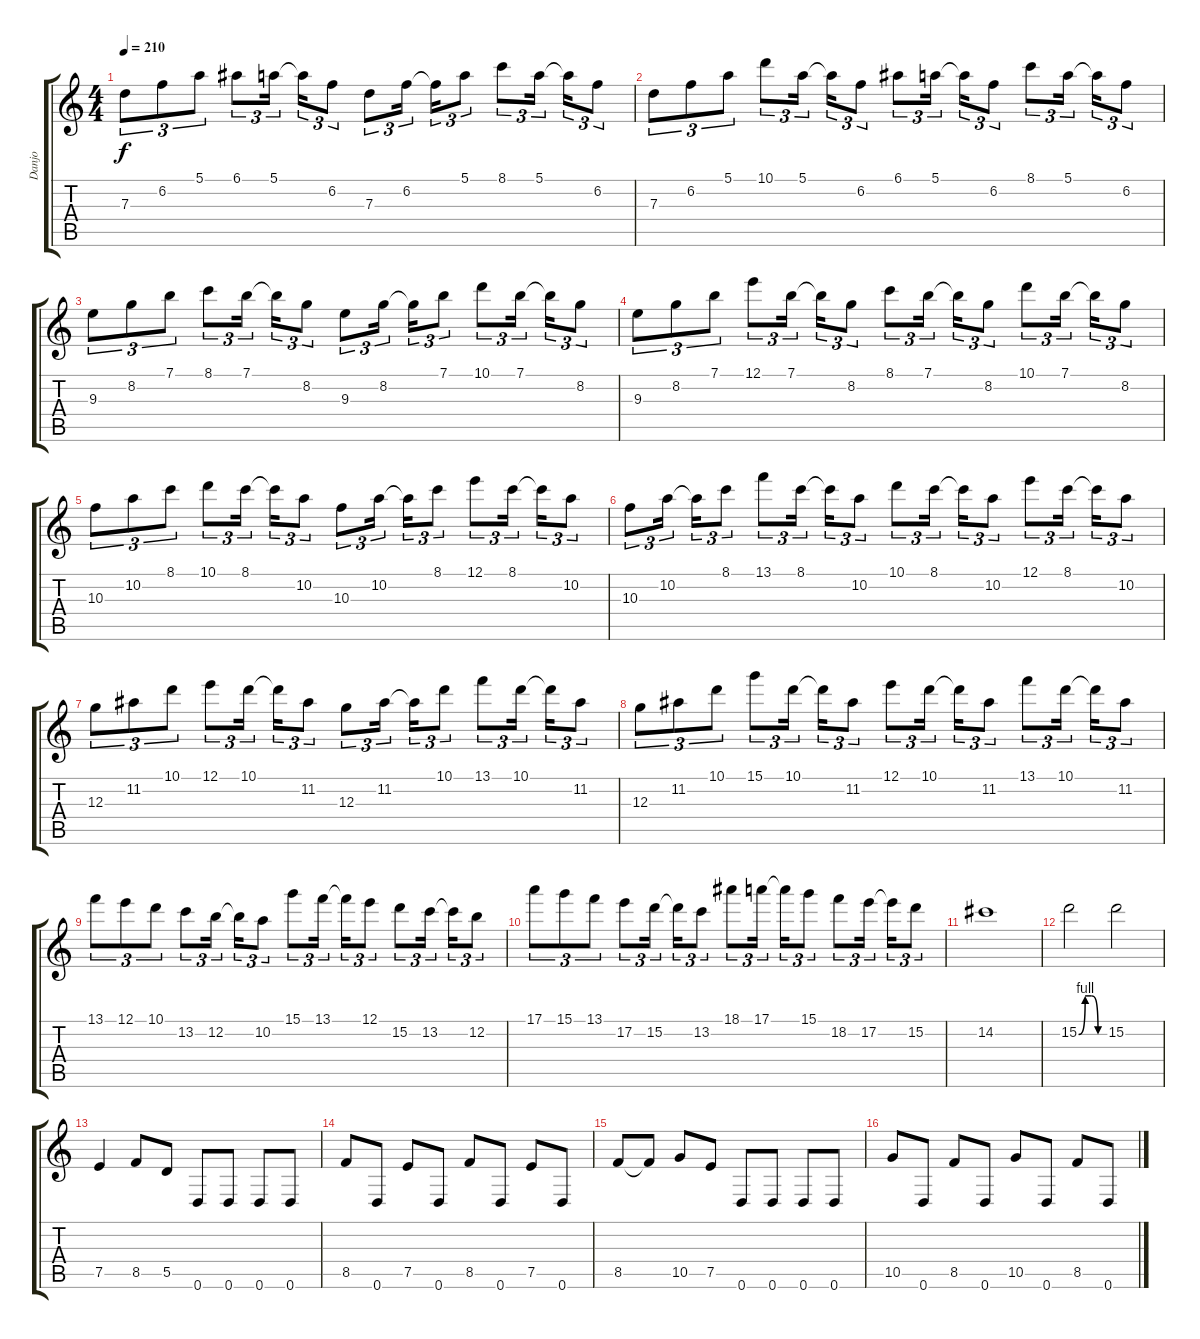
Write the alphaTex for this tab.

\track ("Danjo" "Danjo") {instrument distortionguitar}
\staff {score tabs}
\tuning (E4 B3 G3 D3 A2 D2) {hide}
\ts (4 4)
\tempo 210
\clef g2
\ks c
7.3.8{tu (3 2) dy f} 6.2.8{tu (3 2)} 5.1.8{tu (3 2)} 6.1.8{tu (3 2)} 5.1.16{tu (3 2)} 5.1{t}.16{tu (3 2)} 6.2.8{tu (3 2)} 7.3.8{tu (3 2)} 6.2.16{tu (3 2)} 6.2{t}.16{tu (3 2)} 5.1.8{tu (3 2)} 8.1.8{tu (3 2)} 5.1.16{tu (3 2)} 5.1{t}.16{tu (3 2)} 6.2.8{tu (3 2)} |
7.3.8{tu (3 2)} 6.2.8{tu (3 2)} 5.1.8{tu (3 2)} 10.1.8{tu (3 2)} 5.1.16{tu (3 2)} 5.1{t}.16{tu (3 2)} 6.2.8{tu (3 2)} 6.1.8{tu (3 2)} 5.1.16{tu (3 2)} 5.1{t}.16{tu (3 2)} 6.2.8{tu (3 2)} 8.1.8{tu (3 2)} 5.1.16{tu (3 2)} 5.1{t}.16{tu (3 2)} 6.2.8{tu (3 2)} |
9.3.8{tu (3 2)} 8.2.8{tu (3 2)} 7.1.8{tu (3 2)} 8.1.8{tu (3 2)} 7.1.16{tu (3 2)} 7.1{t}.16{tu (3 2)} 8.2.8{tu (3 2)} 9.3.8{tu (3 2)} 8.2.16{tu (3 2)} 8.2{t}.16{tu (3 2)} 7.1.8{tu (3 2)} 10.1.8{tu (3 2)} 7.1.16{tu (3 2)} 7.1{t}.16{tu (3 2)} 8.2.8{tu (3 2)} |
9.3.8{tu (3 2)} 8.2.8{tu (3 2)} 7.1.8{tu (3 2)} 12.1.8{tu (3 2)} 7.1.16{tu (3 2)} 7.1{t}.16{tu (3 2)} 8.2.8{tu (3 2)} 8.1.8{tu (3 2)} 7.1.16{tu (3 2)} 7.1{t}.16{tu (3 2)} 8.2.8{tu (3 2)} 10.1.8{tu (3 2)} 7.1.16{tu (3 2)} 7.1{t}.16{tu (3 2)} 8.2.8{tu (3 2)} |
10.3.8{tu (3 2)} 10.2.8{tu (3 2)} 8.1.8{tu (3 2)} 10.1.8{tu (3 2)} 8.1.16{tu (3 2)} 8.1{t}.16{tu (3 2)} 10.2.8{tu (3 2)} 10.3.8{tu (3 2)} 10.2.16{tu (3 2)} 10.2{t}.16{tu (3 2)} 8.1.8{tu (3 2)} 12.1.8{tu (3 2)} 8.1.16{tu (3 2)} 8.1{t}.16{tu (3 2)} 10.2.8{tu (3 2)} |
10.3.8{tu (3 2)} 10.2.16{tu (3 2)} 10.2{t}.16{tu (3 2)} 8.1.8{tu (3 2)} 13.1.8{tu (3 2)} 8.1.16{tu (3 2)} 8.1{t}.16{tu (3 2)} 10.2.8{tu (3 2)} 10.1.8{tu (3 2)} 8.1.16{tu (3 2)} 8.1{t}.16{tu (3 2)} 10.2.8{tu (3 2)} 12.1.8{tu (3 2)} 8.1.16{tu (3 2)} 8.1{t}.16{tu (3 2)} 10.2.8{tu (3 2)} |
12.3.8{tu (3 2)} 11.2.8{tu (3 2)} 10.1.8{tu (3 2)} 12.1.8{tu (3 2)} 10.1.16{tu (3 2)} 10.1{t}.16{tu (3 2)} 11.2.8{tu (3 2)} 12.3.8{tu (3 2)} 11.2.16{tu (3 2)} 11.2{t}.16{tu (3 2)} 10.1.8{tu (3 2)} 13.1.8{tu (3 2)} 10.1.16{tu (3 2)} 10.1{t}.16{tu (3 2)} 11.2.8{tu (3 2)} |
12.3.8{tu (3 2)} 11.2.8{tu (3 2)} 10.1.8{tu (3 2)} 15.1.8{tu (3 2)} 10.1.16{tu (3 2)} 10.1{t}.16{tu (3 2)} 11.2.8{tu (3 2)} 12.1.8{tu (3 2)} 10.1.16{tu (3 2)} 10.1{t}.16{tu (3 2)} 11.2.8{tu (3 2)} 13.1.8{tu (3 2)} 10.1.16{tu (3 2)} 10.1{t}.16{tu (3 2)} 11.2.8{tu (3 2)} |
13.1.8{tu (3 2)} 12.1.8{tu (3 2)} 10.1.8{tu (3 2)} 13.2.8{tu (3 2)} 12.2.16{tu (3 2)} 12.2{t}.16{tu (3 2)} 10.2.8{tu (3 2)} 15.1.8{tu (3 2)} 13.1.16{tu (3 2)} 13.1{t}.16{tu (3 2)} 12.1.8{tu (3 2)} 15.2.8{tu (3 2)} 13.2.16{tu (3 2)} 13.2{t}.16{tu (3 2)} 12.2.8{tu (3 2)} |
17.1.8{tu (3 2)} 15.1.8{tu (3 2)} 13.1.8{tu (3 2)} 17.2.8{tu (3 2)} 15.2.16{tu (3 2)} 15.2{t}.16{tu (3 2)} 13.2.8{tu (3 2)} 18.1.8{tu (3 2)} 17.1.16{tu (3 2)} 17.1{t}.16{tu (3 2)} 15.1.8{tu (3 2)} 18.2.8{tu (3 2)} 17.2.16{tu (3 2)} 17.2{t}.16{tu (3 2)} 15.2.8{tu (3 2)} |
14.2.1 |
15.2{be (custom 0 0 15 4 30 4 45 0 60 0)}.2 15.2.2 |
7.5.4 8.5.8 5.5.8 0.6.8 0.6.8 0.6.8 0.6.8 |
8.5.8 0.6.8 7.5.8 0.6.8 8.5.8 0.6.8 7.5.8 0.6.8 |
8.5.8 8.5{t}.8 10.5.8 7.5.8 0.6.8 0.6.8 0.6.8 0.6.8 |
10.5.8 0.6.8 8.5.8 0.6.8 10.5.8 0.6.8 8.5.8 0.6.8
